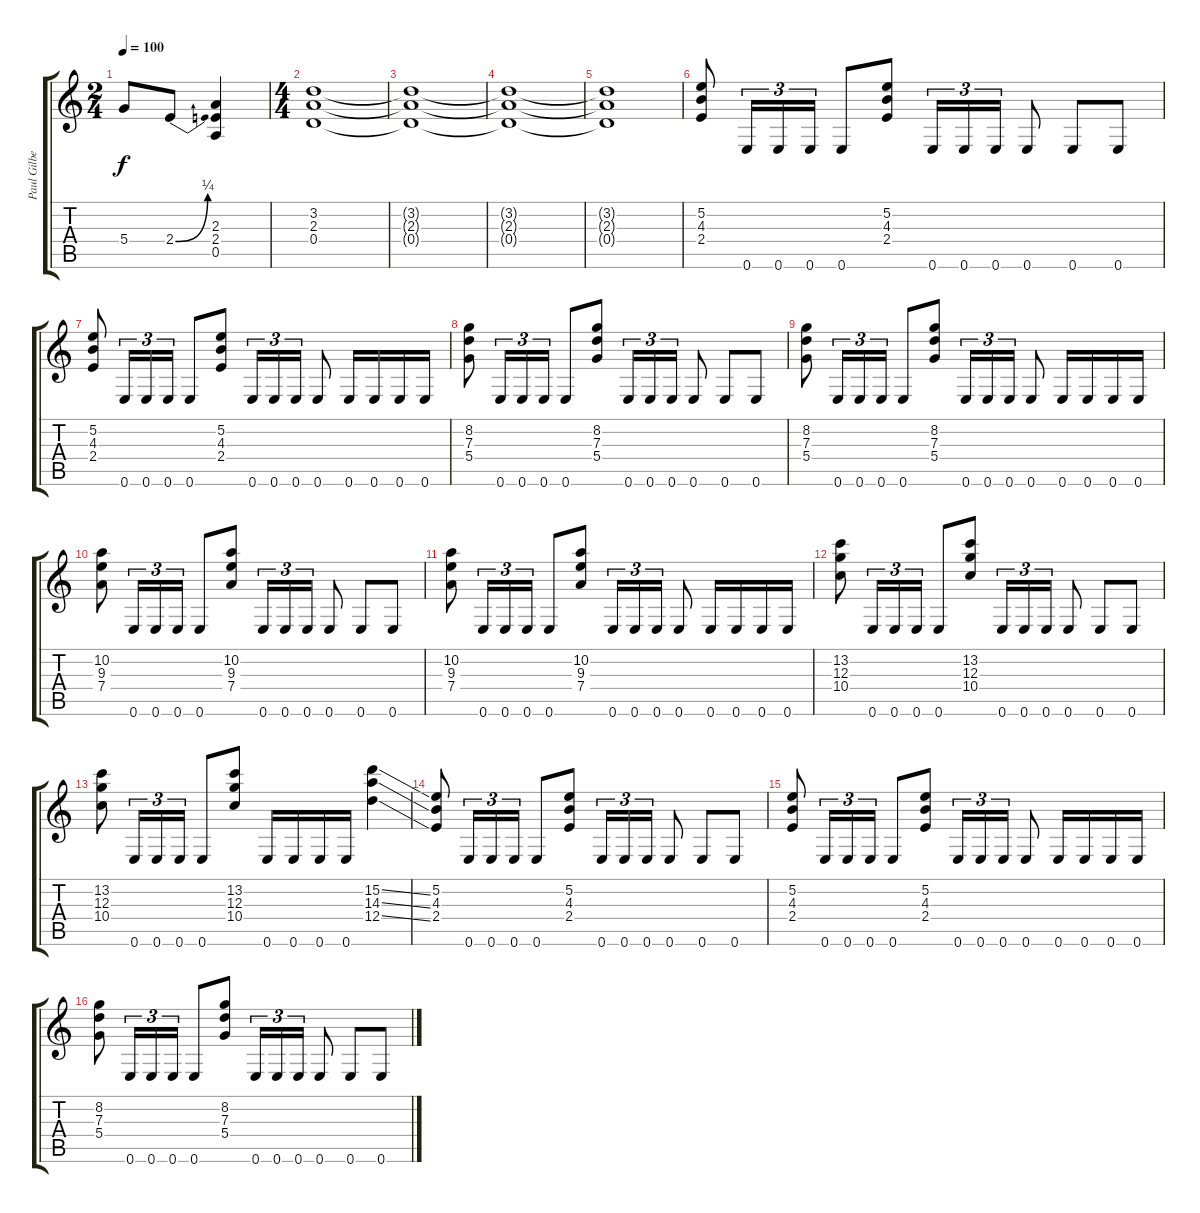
\track ("Paul Gilbert" "Paul Gilbe") {instrument distortionguitar}
\staff {score tabs}
\tuning (E4 B3 G3 D3 A2 E2) {hide}
\ts (2 4)
\tempo 100
\clef g2
\ks c
5.4{t}.8{dy f} 2.4{be (bend 0 0 60 1)}.8 (2.3 2.4 0.5).4 |
\ts (4 4)
(3.2 2.3 0.4).1 |
(3.2{t} 2.3{t} 0.4{t}).1 |
(3.2{t} 2.3{t} 0.4{t}).1 |
(3.2{t} 2.3{t} 0.4{t}).1 |
(5.2 4.3 2.4).8 0.6.16{tu (3 2)} 0.6.16{tu (3 2)} 0.6.16{tu (3 2)} 0.6.8 (5.2 4.3 2.4).8 0.6.16{tu (3 2)} 0.6.16{tu (3 2)} 0.6.16{tu (3 2)} 0.6.8 0.6.8 0.6.8 |
(5.2 4.3 2.4).8 0.6.16{tu (3 2)} 0.6.16{tu (3 2)} 0.6.16{tu (3 2)} 0.6.8 (5.2 4.3 2.4).8 0.6.16{tu (3 2)} 0.6.16{tu (3 2)} 0.6.16{tu (3 2)} 0.6.8 0.6.16 0.6.16 0.6.16 0.6.16 |
(8.2 7.3 5.4).8 0.6.16{tu (3 2)} 0.6.16{tu (3 2)} 0.6.16{tu (3 2)} 0.6.8 (8.2 7.3 5.4).8 0.6.16{tu (3 2)} 0.6.16{tu (3 2)} 0.6.16{tu (3 2)} 0.6.8 0.6.8 0.6.8 |
(8.2 7.3 5.4).8 0.6.16{tu (3 2)} 0.6.16{tu (3 2)} 0.6.16{tu (3 2)} 0.6.8 (8.2 7.3 5.4).8 0.6.16{tu (3 2)} 0.6.16{tu (3 2)} 0.6.16{tu (3 2)} 0.6.8 0.6.16 0.6.16 0.6.16 0.6.16 |
(10.2 9.3 7.4).8 0.6.16{tu (3 2)} 0.6.16{tu (3 2)} 0.6.16{tu (3 2)} 0.6.8 (10.2 9.3 7.4).8 0.6.16{tu (3 2)} 0.6.16{tu (3 2)} 0.6.16{tu (3 2)} 0.6.8 0.6.8 0.6.8 |
(10.2 9.3 7.4).8 0.6.16{tu (3 2)} 0.6.16{tu (3 2)} 0.6.16{tu (3 2)} 0.6.8 (10.2 9.3 7.4).8 0.6.16{tu (3 2)} 0.6.16{tu (3 2)} 0.6.16{tu (3 2)} 0.6.8 0.6.16 0.6.16 0.6.16 0.6.16 |
(13.2 12.3 10.4).8 0.6.16{tu (3 2)} 0.6.16{tu (3 2)} 0.6.16{tu (3 2)} 0.6.8 (13.2 12.3 10.4).8 0.6.16{tu (3 2)} 0.6.16{tu (3 2)} 0.6.16{tu (3 2)} 0.6.8 0.6.8 0.6.8 |
(13.2 12.3 10.4).8 0.6.16{tu (3 2)} 0.6.16{tu (3 2)} 0.6.16{tu (3 2)} 0.6.8 (13.2 12.3 10.4).8 0.6.16 0.6.16 0.6.16 0.6.16 (15.2{ss} 14.3{ss} 12.4{ss}).4 |
(5.2 4.3 2.4).8 0.6.16{tu (3 2)} 0.6.16{tu (3 2)} 0.6.16{tu (3 2)} 0.6.8 (5.2 4.3 2.4).8 0.6.16{tu (3 2)} 0.6.16{tu (3 2)} 0.6.16{tu (3 2)} 0.6.8 0.6.8 0.6.8 |
(5.2 4.3 2.4).8 0.6.16{tu (3 2)} 0.6.16{tu (3 2)} 0.6.16{tu (3 2)} 0.6.8 (5.2 4.3 2.4).8 0.6.16{tu (3 2)} 0.6.16{tu (3 2)} 0.6.16{tu (3 2)} 0.6.8 0.6.16 0.6.16 0.6.16 0.6.16 |
(8.2 7.3 5.4).8 0.6.16{tu (3 2)} 0.6.16{tu (3 2)} 0.6.16{tu (3 2)} 0.6.8 (8.2 7.3 5.4).8 0.6.16{tu (3 2)} 0.6.16{tu (3 2)} 0.6.16{tu (3 2)} 0.6.8 0.6.8 0.6.8
